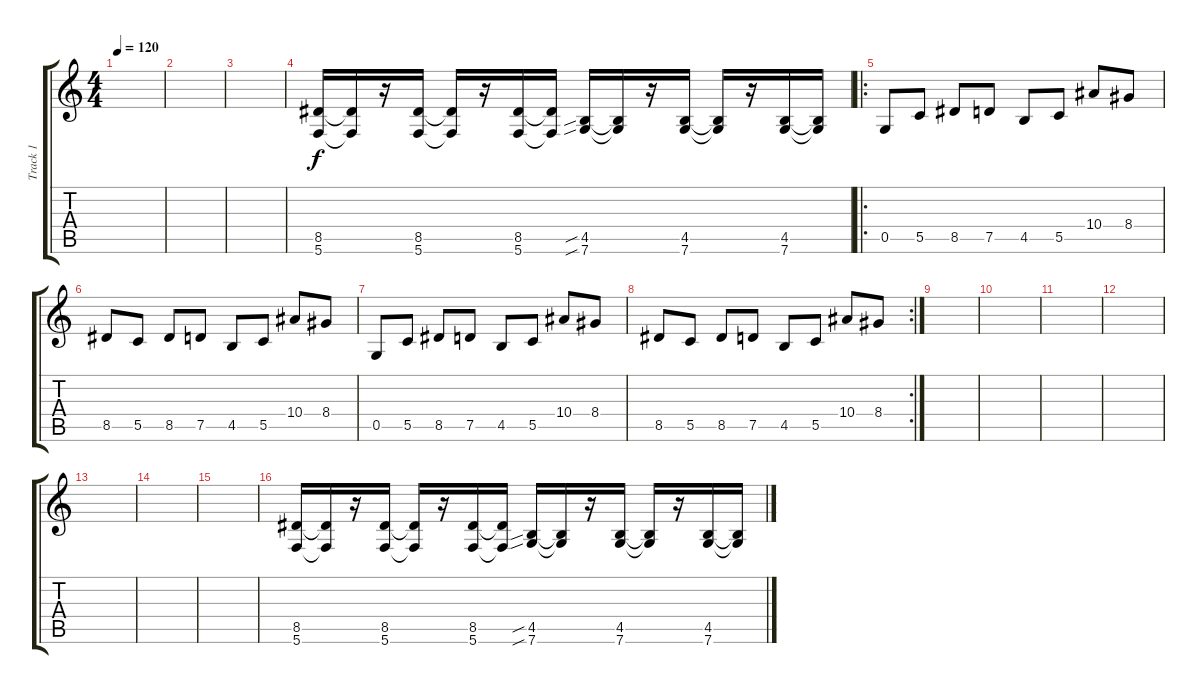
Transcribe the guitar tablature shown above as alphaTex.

\track ("Track 1" "Track 1") {instrument distortionguitar}
\staff {score tabs}
\tuning (D4 A3 F3 C3 G2 C2) {hide}
\ts (4 4)
\tempo 120
\clef g2
\ks c
|
|
|
(8.5 5.6).16 (8.5{t} 5.6{t}).16 r.16 (8.5 5.6).16 (8.5{t} 5.6{t}).16 r.16 (8.5 5.6).16 (8.5{t} 5.6{t}).16 (4.5{sib} 7.6{sib}).16 (4.5{t} 7.6{t}).16 r.16 (4.5 7.6).16 (4.5{t} 7.6{t}).16 r.16 (4.5 7.6).16 (4.5{t} 7.6{t}).16 |
\ro
0.5.8 5.5.8 8.5.8 7.5.8 4.5.8 5.5.8 10.4.8 8.4.8 |
8.5.8 5.5.8 8.5.8 7.5.8 4.5.8 5.5.8 10.4.8 8.4.8 |
0.5.8 5.5.8 8.5.8 7.5.8 4.5.8 5.5.8 10.4.8 8.4.8 |
\rc 2
8.5.8 5.5.8 8.5.8 7.5.8 4.5.8 5.5.8 10.4.8 8.4.8 |
|
|
|
|
|
|
|
(8.5 5.6).16 (8.5{t} 5.6{t}).16 r.16 (8.5 5.6).16 (8.5{t} 5.6{t}).16 r.16 (8.5 5.6).16 (8.5{t} 5.6{t}).16 (4.5{sib} 7.6{sib}).16 (4.5{t} 7.6{t}).16 r.16 (4.5 7.6).16 (4.5{t} 7.6{t}).16 r.16 (4.5 7.6).16 (4.5{t} 7.6{t}).16
